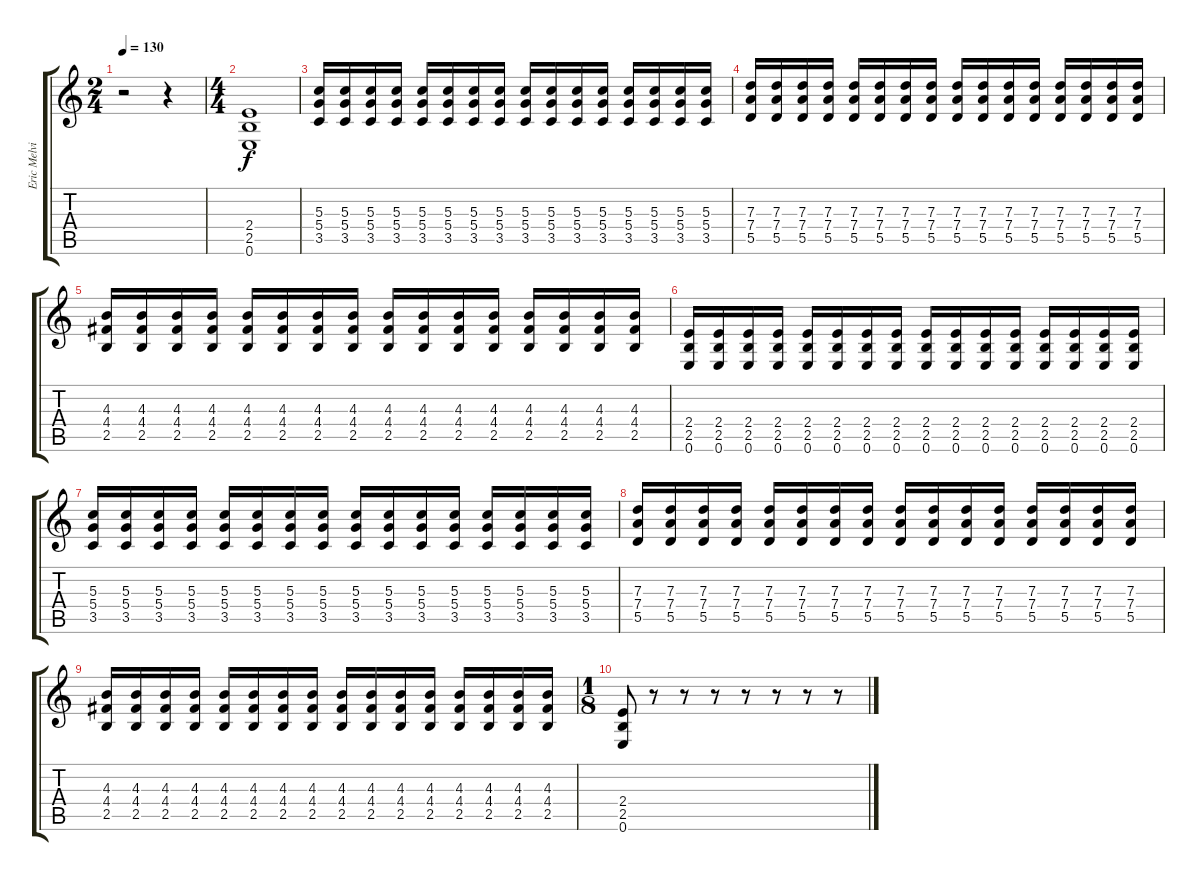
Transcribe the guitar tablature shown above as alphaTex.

\track ("Eric Melvin Rhythm" "Eric Melvi") {instrument distortionguitar}
\staff {score tabs}
\tuning (E4 B3 G3 D3 A2 E2) {hide}
\ts (2 4)
\tempo 130
\clef g2
\ks c
r.2{dy f} r.4 |
\ts (4 4)
(2.4 2.5 0.6).1 |
(5.3 5.4 3.5).16 (5.3 5.4 3.5).16 (5.3 5.4 3.5).16 (5.3 5.4 3.5).16 (5.3 5.4 3.5).16 (5.3 5.4 3.5).16 (5.3 5.4 3.5).16 (5.3 5.4 3.5).16 (5.3 5.4 3.5).16 (5.3 5.4 3.5).16 (5.3 5.4 3.5).16 (5.3 5.4 3.5).16 (5.3 5.4 3.5).16 (5.3 5.4 3.5).16 (5.3 5.4 3.5).16 (5.3 5.4 3.5).16 |
(7.3 7.4 5.5).16 (7.3 7.4 5.5).16 (7.3 7.4 5.5).16 (7.3 7.4 5.5).16 (7.3 7.4 5.5).16 (7.3 7.4 5.5).16 (7.3 7.4 5.5).16 (7.3 7.4 5.5).16 (7.3 7.4 5.5).16 (7.3 7.4 5.5).16 (7.3 7.4 5.5).16 (7.3 7.4 5.5).16 (7.3 7.4 5.5).16 (7.3 7.4 5.5).16 (7.3 7.4 5.5).16 (7.3 7.4 5.5).16 |
(4.3 4.4 2.5).16 (4.3 4.4 2.5).16 (4.3 4.4 2.5).16 (4.3 4.4 2.5).16 (4.3 4.4 2.5).16 (4.3 4.4 2.5).16 (4.3 4.4 2.5).16 (4.3 4.4 2.5).16 (4.3 4.4 2.5).16 (4.3 4.4 2.5).16 (4.3 4.4 2.5).16 (4.3 4.4 2.5).16 (4.3 4.4 2.5).16 (4.3 4.4 2.5).16 (4.3 4.4 2.5).16 (4.3 4.4 2.5).16 |
(2.4 2.5 0.6).16 (2.4 2.5 0.6).16 (2.4 2.5 0.6).16 (2.4 2.5 0.6).16 (2.4 2.5 0.6).16 (2.4 2.5 0.6).16 (2.4 2.5 0.6).16 (2.4 2.5 0.6).16 (2.4 2.5 0.6).16 (2.4 2.5 0.6).16 (2.4 2.5 0.6).16 (2.4 2.5 0.6).16 (2.4 2.5 0.6).16 (2.4 2.5 0.6).16 (2.4 2.5 0.6).16 (2.4 2.5 0.6).16 |
(5.3 5.4 3.5).16 (5.3 5.4 3.5).16 (5.3 5.4 3.5).16 (5.3 5.4 3.5).16 (5.3 5.4 3.5).16 (5.3 5.4 3.5).16 (5.3 5.4 3.5).16 (5.3 5.4 3.5).16 (5.3 5.4 3.5).16 (5.3 5.4 3.5).16 (5.3 5.4 3.5).16 (5.3 5.4 3.5).16 (5.3 5.4 3.5).16 (5.3 5.4 3.5).16 (5.3 5.4 3.5).16 (5.3 5.4 3.5).16 |
(7.3 7.4 5.5).16 (7.3 7.4 5.5).16 (7.3 7.4 5.5).16 (7.3 7.4 5.5).16 (7.3 7.4 5.5).16 (7.3 7.4 5.5).16 (7.3 7.4 5.5).16 (7.3 7.4 5.5).16 (7.3 7.4 5.5).16 (7.3 7.4 5.5).16 (7.3 7.4 5.5).16 (7.3 7.4 5.5).16 (7.3 7.4 5.5).16 (7.3 7.4 5.5).16 (7.3 7.4 5.5).16 (7.3 7.4 5.5).16 |
(4.3 4.4 2.5).16 (4.3 4.4 2.5).16 (4.3 4.4 2.5).16 (4.3 4.4 2.5).16 (4.3 4.4 2.5).16 (4.3 4.4 2.5).16 (4.3 4.4 2.5).16 (4.3 4.4 2.5).16 (4.3 4.4 2.5).16 (4.3 4.4 2.5).16 (4.3 4.4 2.5).16 (4.3 4.4 2.5).16 (4.3 4.4 2.5).16 (4.3 4.4 2.5).16 (4.3 4.4 2.5).16 (4.3 4.4 2.5).16 |
\ts (1 8)
(2.4 2.5 0.6).8 r.8 r.8 r.8 r.8 r.8 r.8 r.8
